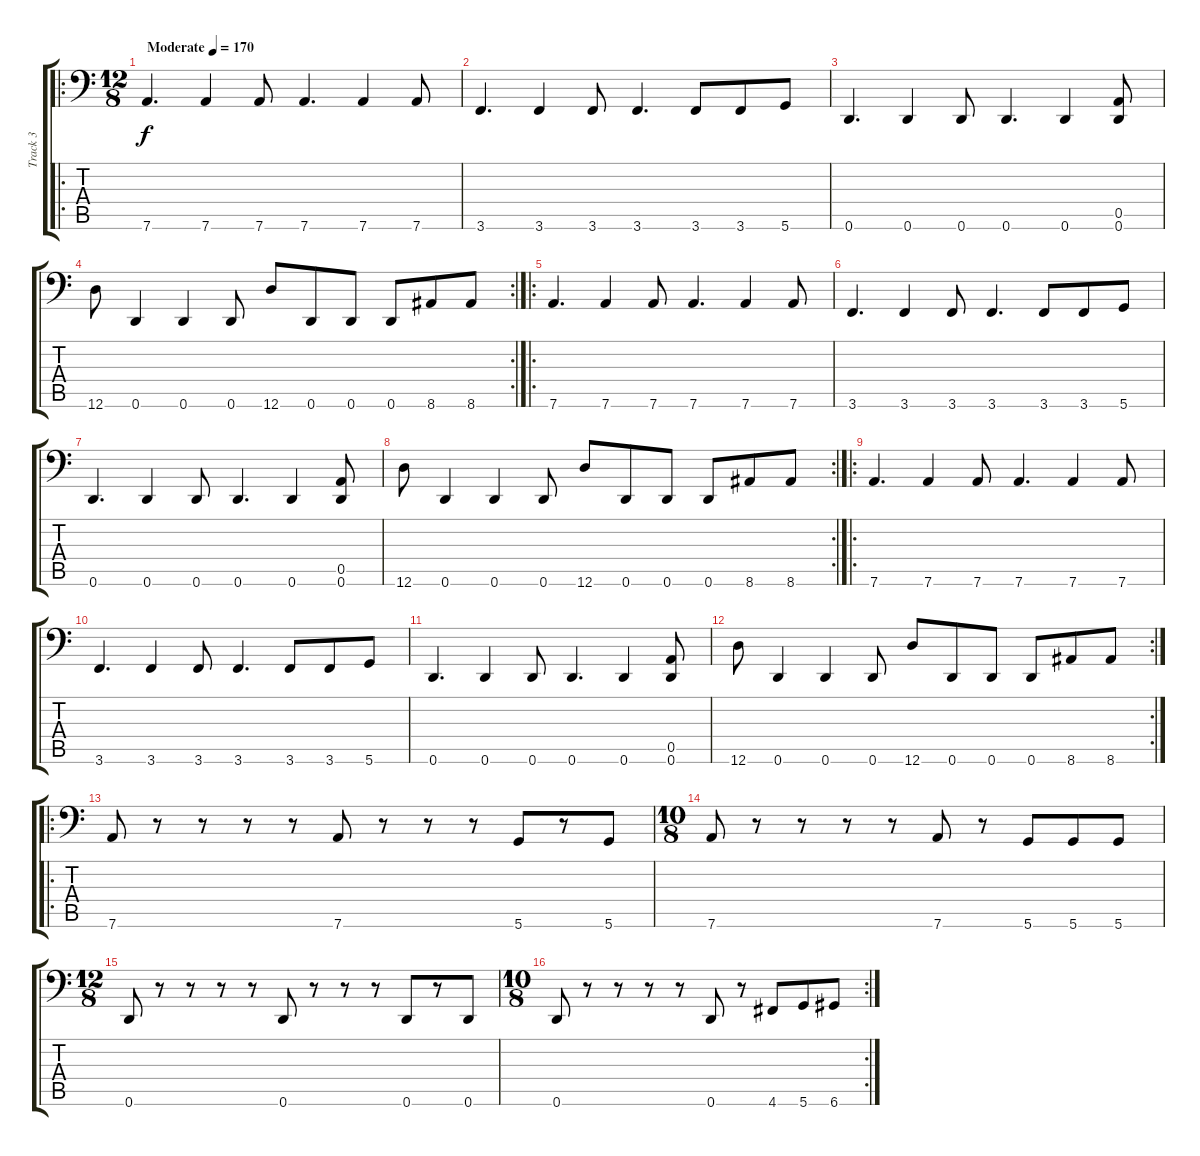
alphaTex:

\track ("Track 3" "Track 3") {instrument electricbasspick}
\staff {score tabs}
\tuning (E3 B2 G2 D2 A1 D1) {hide}
\ro
\ts (12 8)
\tempo (170 "Moderate")
\clef f4
\ks c
7.6.4{d dy f instrument electricbasspick} 7.6.4 7.6.8 7.6.4{d} 7.6.4 7.6.8 |
3.6.4{d} 3.6.4 3.6.8 3.6.4{d} 3.6.8 3.6.8 5.6.8 |
0.6.4{d} 0.6.4 0.6.8 0.6.4{d} 0.6.4 (0.5 0.6).8 |
\rc 2
12.6.8 0.6.4 0.6.4 0.6.8 12.6.8 0.6.8 0.6.8 0.6.8 8.6.8 8.6.8 |
\ro
7.6.4{d} 7.6.4 7.6.8 7.6.4{d} 7.6.4 7.6.8 |
3.6.4{d} 3.6.4 3.6.8 3.6.4{d} 3.6.8 3.6.8 5.6.8 |
0.6.4{d} 0.6.4 0.6.8 0.6.4{d} 0.6.4 (0.5 0.6).8 |
\rc 2
12.6.8 0.6.4 0.6.4 0.6.8 12.6.8 0.6.8 0.6.8 0.6.8 8.6.8 8.6.8 |
\ro
7.6.4{d} 7.6.4 7.6.8 7.6.4{d} 7.6.4 7.6.8 |
3.6.4{d} 3.6.4 3.6.8 3.6.4{d} 3.6.8 3.6.8 5.6.8 |
0.6.4{d} 0.6.4 0.6.8 0.6.4{d} 0.6.4 (0.5 0.6).8 |
\rc 2
12.6.8 0.6.4 0.6.4 0.6.8 12.6.8 0.6.8 0.6.8 0.6.8 8.6.8 8.6.8 |
\ro
7.6.8 r.8 r.8 r.8 r.8 7.6.8 r.8 r.8 r.8 5.6.8 r.8 5.6.8 |
\ts (10 8)
7.6.8 r.8 r.8 r.8 r.8 7.6.8 r.8 5.6.8 5.6.8 5.6.8 |
\ts (12 8)
0.6.8 r.8 r.8 r.8 r.8 0.6.8 r.8 r.8 r.8 0.6.8 r.8 0.6.8 |
\rc 2
\ts (10 8)
0.6.8 r.8 r.8 r.8 r.8 0.6.8 r.8 4.6.8 5.6.8 6.6.8
